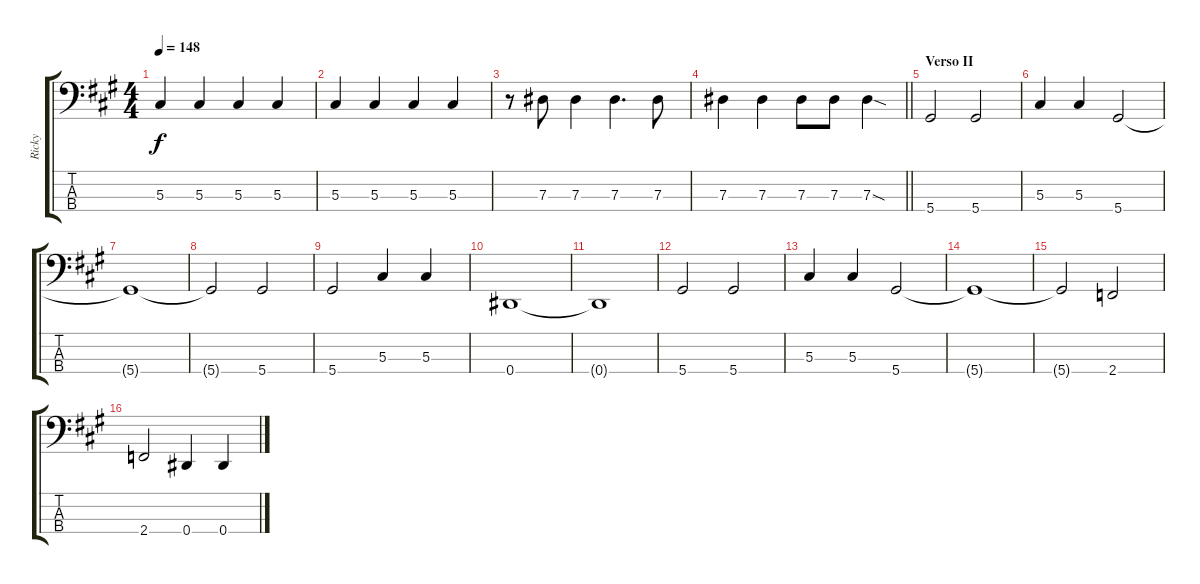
\track ("Ricky" "Ricky") {instrument electricbasspick}
\staff {score tabs}
\tuning (Gb2 Db2 Ab1 Eb1) {hide}
\ts (4 4)
\tempo 148
\clef f4
\ks a
5.3.4{dy f} 5.3.4 5.3.4 5.3.4 |
5.3.4 5.3.4 5.3.4 5.3.4 |
r.8 7.3.8 7.3.4 7.3.4{d} 7.3.8 |
\barLineRight lightlight
7.3.4 7.3.4 7.3.8 7.3.8 7.3{sod}.4 |
\section ("" "Verso II")
5.4.2 5.4.2 |
5.3.4 5.3.4 5.4.2 |
5.4{t}.1 |
5.4{t}.2 5.4.2 |
5.4.2 5.3.4 5.3.4 |
0.4.1 |
0.4{t}.1 |
5.4.2 5.4.2 |
5.3.4 5.3.4 5.4.2 |
5.4{t}.1 |
5.4{t}.2 2.4.2 |
2.4.2 0.4.4 0.4.4
